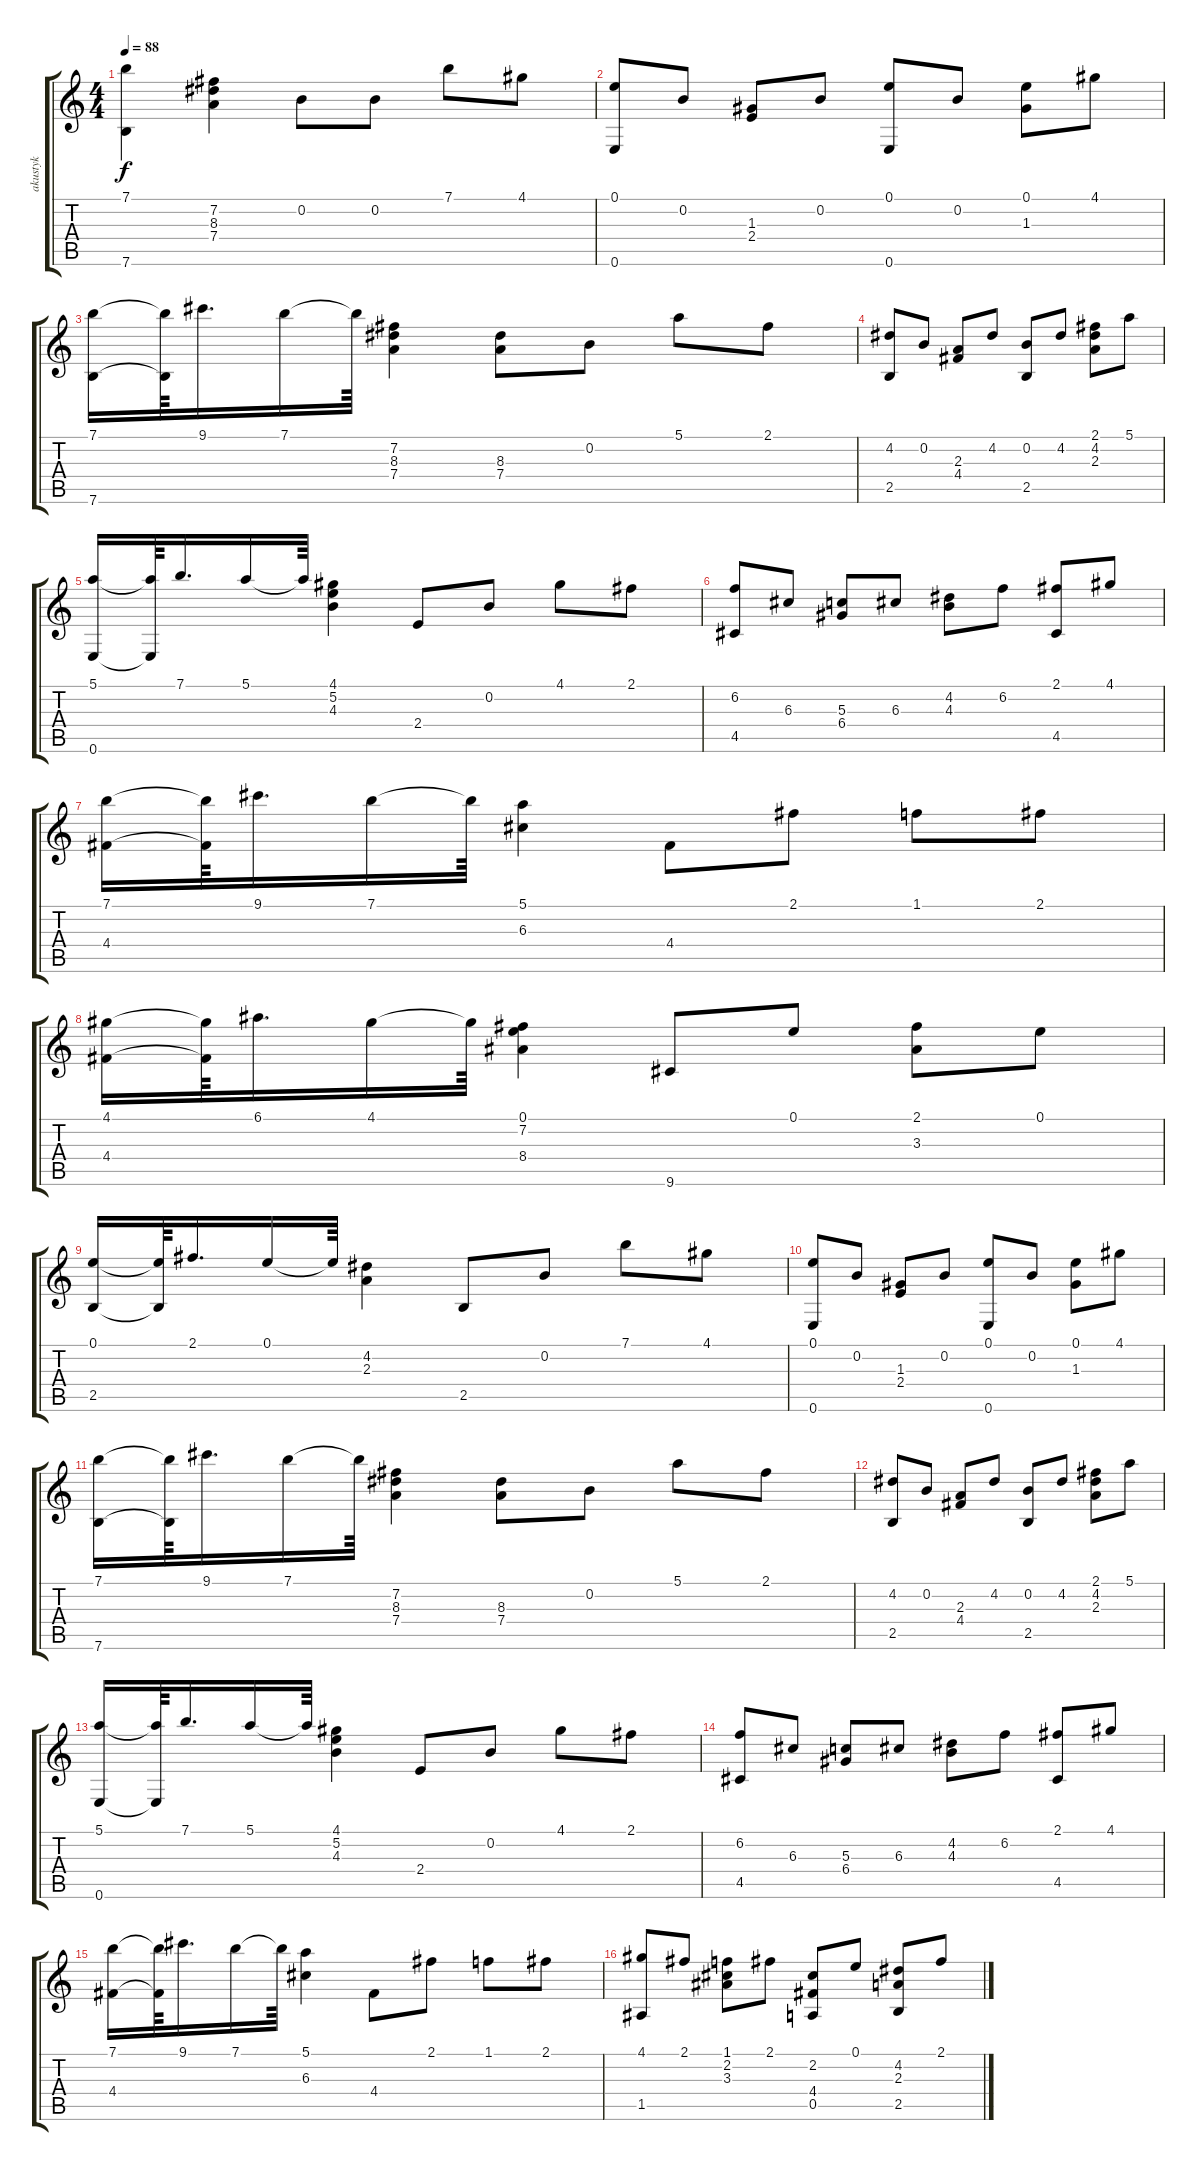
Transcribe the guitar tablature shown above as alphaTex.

\track ("akustyk" "akustyk") {instrument acousticguitarsteel}
\staff {score tabs}
\tuning (E4 B3 G3 D3 A2 E2) {hide}
\ts (4 4)
\tempo 88
\clef g2
\ks c
(7.1 7.6).4{dy f} (7.2 8.3 7.4).4 0.2.8 0.2.8 7.1.8 4.1.8 |
(0.1 0.6).8 0.2.8 (1.3 2.4).8 0.2.8 (0.1 0.6).8 0.2.8 (0.1 1.3).8 4.1.8 |
(7.1 7.6).16 (7.1{t} 7.6{t}).64 9.1.16{d} 7.1.16 7.1{t}.64 (7.2 8.3 7.4).4 (8.3 7.4).8 0.2.8 5.1.8 2.1.8 |
(4.2 2.5).8 0.2.8 (2.3 4.4).8 4.2.8 (0.2 2.5).8 4.2.8 (2.1 4.2 2.3).8 5.1.8 |
(5.1 0.6).16 (5.1{t} 0.6{t}).64 7.1.16{d} 5.1.16 5.1{t}.64 (4.1 5.2 4.3).4 2.4.8 0.2.8 4.1.8 2.1.8 |
(6.2 4.5).8 6.3.8 (5.3 6.4).8 6.3.8 (4.2 4.3).8 6.2.8 (2.1 4.5).8 4.1.8 |
(7.1 4.4).16 (7.1{t} 4.4{t}).64 9.1.16{d} 7.1.16 7.1{t}.64 (5.1 6.3).4 4.4.8 2.1.8 1.1.8 2.1.8 |
(4.1 4.4).16 (4.1{t} 4.4{t}).64 6.1.16{d} 4.1.16 4.1{t}.64 (0.1 7.2 8.4).4 9.6.8 0.1.8 (2.1 3.3).8 0.1.8 |
(0.1 2.5).16 (0.1{t} 2.5{t}).64 2.1.16{d} 0.1.16 0.1{t}.64 (4.2 2.3).4 2.5.8 0.2.8 7.1.8 4.1.8 |
(0.1 0.6).8 0.2.8 (1.3 2.4).8 0.2.8 (0.1 0.6).8 0.2.8 (0.1 1.3).8 4.1.8 |
(7.1 7.6).16 (7.1{t} 7.6{t}).64 9.1.16{d} 7.1.16 7.1{t}.64 (7.2 8.3 7.4).4 (8.3 7.4).8 0.2.8 5.1.8 2.1.8 |
(4.2 2.5).8 0.2.8 (2.3 4.4).8 4.2.8 (0.2 2.5).8 4.2.8 (2.1 4.2 2.3).8 5.1.8 |
(5.1 0.6).16 (5.1{t} 0.6{t}).64 7.1.16{d} 5.1.16 5.1{t}.64 (4.1 5.2 4.3).4 2.4.8 0.2.8 4.1.8 2.1.8 |
(6.2 4.5).8 6.3.8 (5.3 6.4).8 6.3.8 (4.2 4.3).8 6.2.8 (2.1 4.5).8 4.1.8 |
(7.1 4.4).16 (7.1{t} 4.4{t}).64 9.1.16{d} 7.1.16 7.1{t}.64 (5.1 6.3).4 4.4.8 2.1.8 1.1.8 2.1.8 |
(4.1 1.5).8 2.1.8 (1.1 2.2 3.3).8 2.1.8 (2.2 4.4 0.5).8 0.1.8 (4.2 2.3 2.5).8 2.1.8
